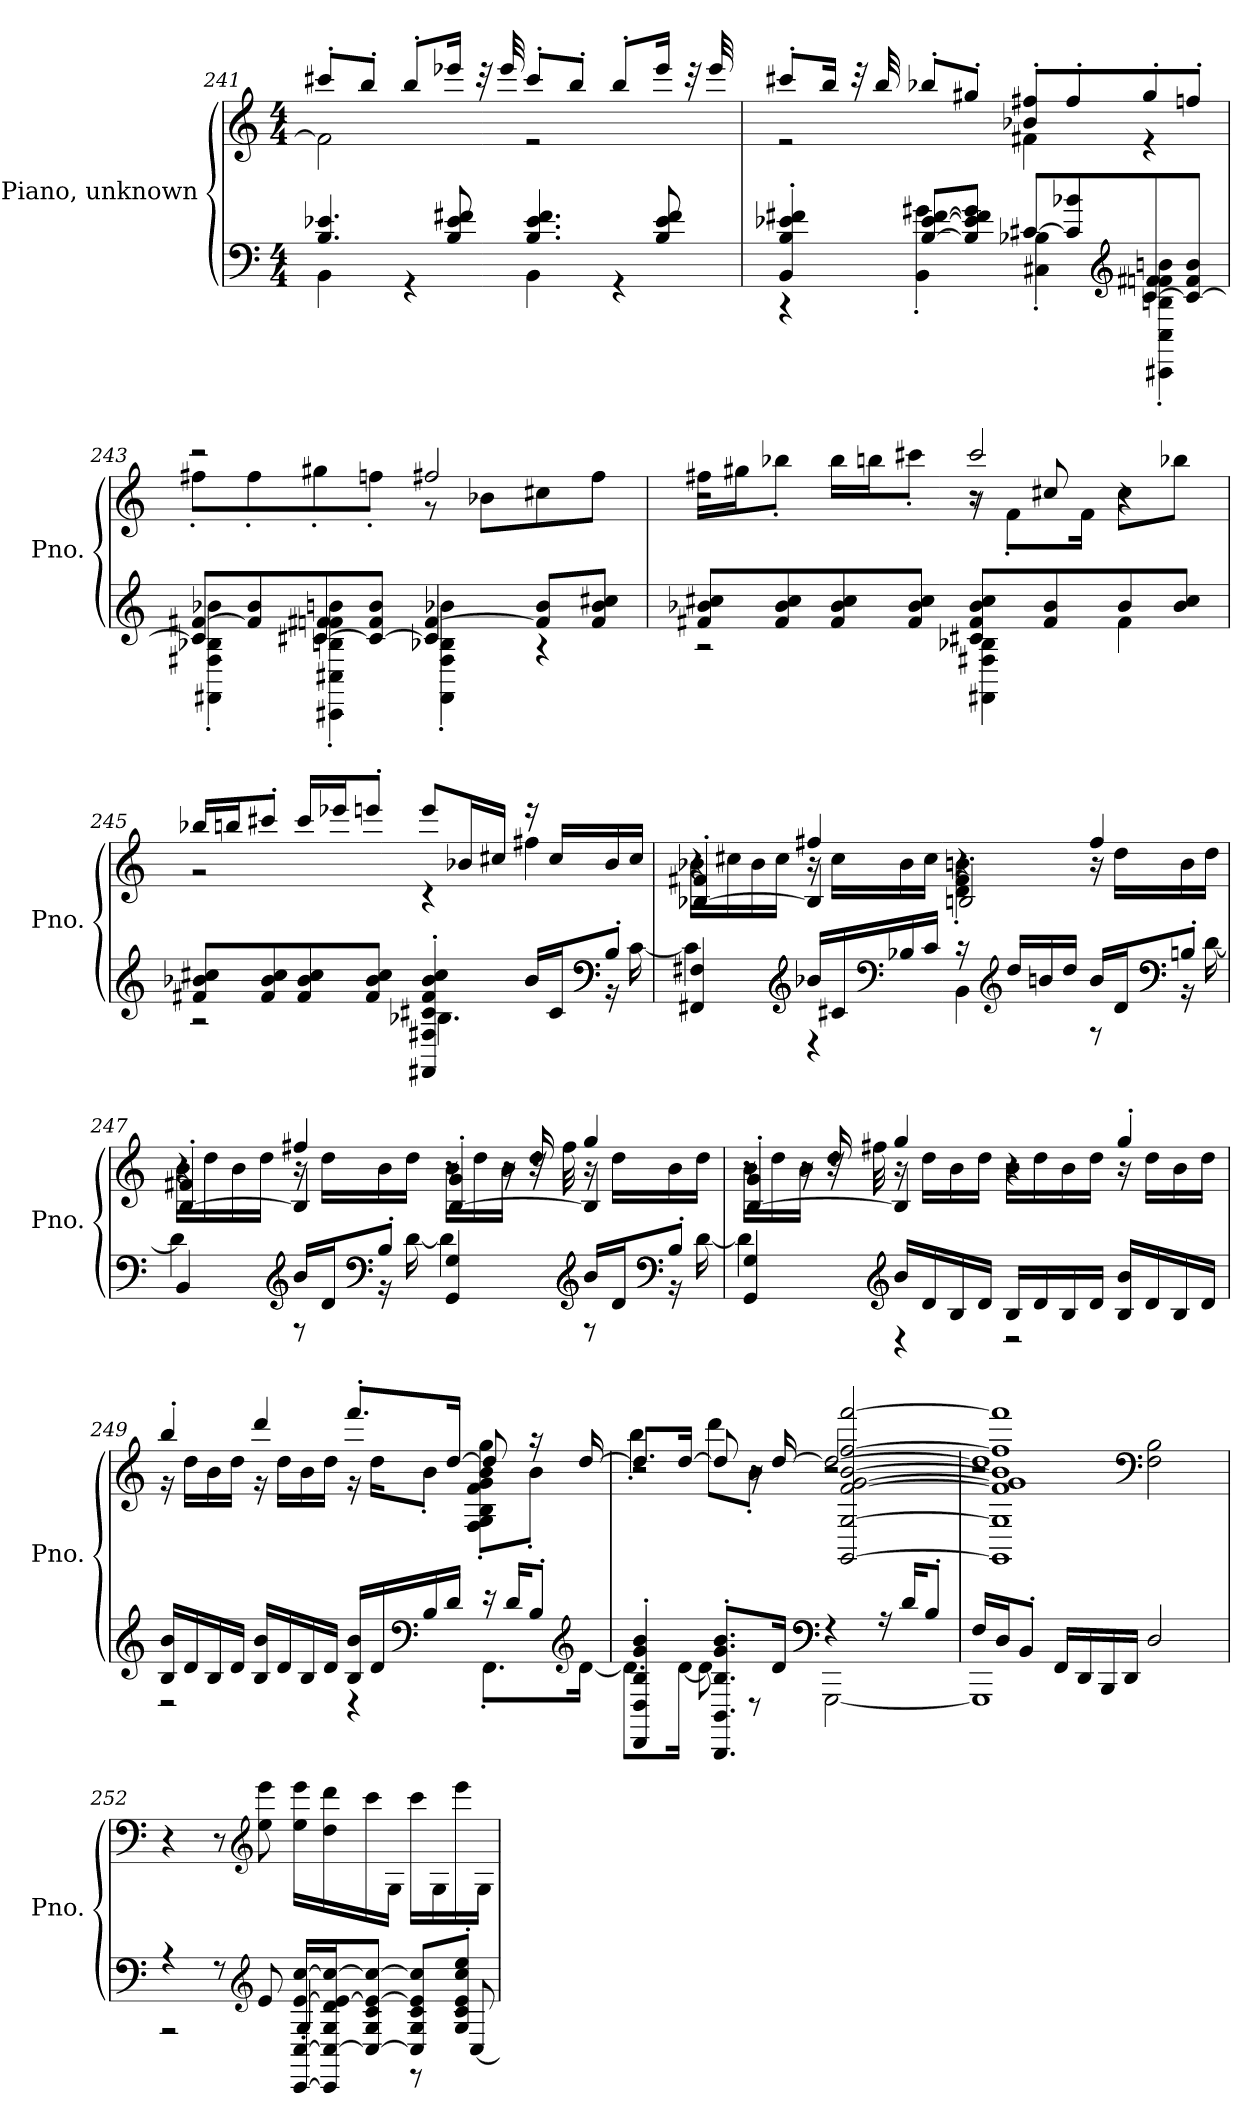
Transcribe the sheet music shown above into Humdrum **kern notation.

**kern	**kern
*part1	*part1
*staff2	*staff1
*I"Piano, unknown	*
*I'Pno.	*
!!LO:LB:g=z
*clefF4	*clefG2
*k[]	*k[]
*M4/4	*M4/4
=241	=241
*^	*^
4.B/ 4.e-X/	4BB\	8ccc#X'/L	2f#\]
.	.	8bb'/J	.
.	4r	8bb'/L	.
8B/ 8e-/ 8f#X/	.	16eee-X/Jk	.
.	.	32r	.
.	.	32eee-/	.
4.B/ 4.e-/ 4.f#/	4BB\	8ccc#'/L	2r
.	.	8bb'/J	.
.	4r	8bb'/L	.
8B/ 8e-/ 8f#/	.	16eee-/Jk	.
.	.	32r	.
.	.	32eee-/	.
=242	=242	=242	=242
4BB/' 4B/' 4e-X/' 4f#X/'	4r	8ccc#X'/L	2r
.	.	16bb/Jk	.
.	.	32r	.
.	.	32bb/	.
[8B/ [8e-/ [8f#/L	4BB\' 4g#X\'	8bb-X'/L	.
8B/] 8e-/] 8f#/] 8g#/J	.	8gg#X'/J	.
[8c#X/L	4C#X\' 4B-X\'	8b-X/' 8ff#X/'L	4f#X\
8c#/] 8b-X/	.	8ff#'/	.
*clefG2	*	*	*
[8c#/	4CC#X\' 4C#\' 4Bn\' 4fn\' 4f#X\' 4bn\'	8gg#'/	4r
8c#/_ 8f#/ 8b/J	.	8ffn'/J	.
!!LO:LB:g=z	!!
=243	=243	=243	=243
8c#/] [8f#X/L	4FF#X\' 4F#X\' 4B-X\' 4b-X\'	2r	8ff#X'\L
8f#/] 8b-/	.	.	8ff#'\
[8c#X/	4CC#X\' 4C#X\' 4Bn\' 4fn\' 4f#X\' 4bn\'	.	8gg#X'\
8c#/_ 8f#/ 8b/J	.	.	8ffn'\J
4c#/] [4f#/	4FF#\' 4F#\' 4B-X\' 4b-X\'	2ff#X/	8r
.	.	.	8b-X\L
8f#/] 8b-/L	4r	.	8cc#X\
8f#/ 8b-/ 8cc#X/J	.	.	8ff#\J
=244	=244	=244	=244
*	*	*	*^
8f#X/ 8b-X/ 8cc#X/L	2r	2r	16ff#X\LL	2r
.	.	.	16gg#X\J	.
8f#/ 8b-/ 8cc#/	.	.	8bb-X'\J	.
8f#/ 8b-/ 8cc#/	.	.	16bb-\LL	.
.	.	.	16bbn\J	.
8f#/ 8b-/ 8cc#/J	.	.	8ccc#X'\J	.
8c#X/ 8f#/ 8b-/ 8cc#/L	4FF#X\ 4F#X\ 4B-X\	2ccc#/	16r	8r
.	.	.	8f'\L	.
8f#/ 8b-/	.	.	.	8cc#X/
.	.	.	16f\Jk	.
8b-/	4f#\	.	8cc#\L	4r
8b-/ 8cc#/J	.	.	8bb-X\J	.
*	*	*	*v	*v
!!LO:LB:g=z
=245	=245	=245	=245
8f#X/ 8b-X/ 8cc#X/L	2r	16bb-X/LL	2r
.	.	16bbn/J	.
8f#/ 8b-/ 8cc#/	.	8ccc#X'/J	.
8f#/ 8b-/ 8cc#/	.	16ccc#/LL	.
.	.	16eee-X/J	.
8f#/ 8b-/ 8cc#/J	.	8eeen'/J	.
4FF#X/' 4F#X/' 4c#X/' 4f#/' 4b-/' 4cc#/'	4.B-X\	8eee/L	4r
.	.	16b-X/L	.
.	.	16cc#X/JJ	.
16b-/LL	.	16r	4ff#X\
16c#/J	.	16cc#/LL	.
*clefF4	*	*	*
8B-'/J	16r	16b-/	.
.	[16c#\	16cc#/JJ	.
!!LO:LB:g=z
=246	=246	=246	=246
*	*	*	*^
4FF#X/ 4F#X/	4c#\]	4r	16b-X\LL	[4B-X/' 4f#X/'
.	.	.	16cc#X\	.
.	.	.	16b-\	.
.	.	.	16cc#\JJ	.
*clefG2	*	*	*	*
16b-X/LL	4r	4ff#X/	16r	4B-/]
16c#X/	.	.	16cc#\LL	.
*clefF4	*	*	*	*
16B-X/	.	.	16b-\	.
16c#/JJ	.	.	16cc#\JJ	.
16r	4BB\	4r	4d\' 4f#\' 4bn\'	2Bn'/
*clefG2	*	*	*	*
16dd/LL	.	.	.	.
16bn/	.	.	.	.
16dd/JJ	.	.	.	.
16b/LL	8r	4ff#/	16r	.
16d/J	.	.	16dd\LL	.
*clefF4	*	*	*	*
8Bn'/J	16r	.	16b\	.
.	[16d\	.	16dd\JJ	.
!!LO:LB:g=z	!!	!!
=247	=247	=247	=247	=247
4BB/	4d\]	4r	16b\LL	[4B/' 4f#X/'
.	.	.	16dd\	.
.	.	.	16b\	.
.	.	.	16dd\JJ	.
*clefG2	*	*	*	*
16b/LL	8r	4ff#X/	16r	4B/]
16d/J	.	.	16dd\LL	.
*clefF4	*	*	*	*
8B'/J	16r	.	16b\	.
.	[16d\	.	16dd\JJ	.
4GG/ 4G/	4d\]	8r	16b\LL	[4B/' 4g/'
.	.	.	16dd\	.
.	.	16r	16b\JJ	.
.	.	16dd/	32r	.
.	.	.	32ff#\	.
*clefG2	*	*	*	*
16b/LL	8r	4gg/	16r	4B/]
16d/J	.	.	16dd\LL	.
*clefF4	*	*	*	*
8B'/J	16r	.	16b\	.
.	[16d\	.	16dd\JJ	.
=248	=248	=248	=248	=248
4GG/ 4G/	4d\]	8r	16b\LL	[4B/' 4g/'
.	.	.	16dd\	.
.	.	16r	16b\JJ	.
.	.	16dd/	32r	.
.	.	.	32ff#X\	.
*clefG2	*	*	*	*
16b/LL	4r	4gg/	16r	4B/]
16d/	.	.	16dd\LL	.
16B/	.	.	16b\	.
16d/JJ	.	.	16dd\JJ	.
16B/LL	2r	4r	16b\LL	2r
16d/	.	.	16dd\	.
16B/	.	.	16b\	.
16d/JJ	.	.	16dd\JJ	.
16B/ 16b/LL	.	4gg'/	16r	.
16d/	.	.	16dd\LL	.
16B/	.	.	16b\	.
16d/JJ	.	.	16dd\JJ	.
*	*	*	*v	*v
!!LO:PB:g=z
=249	=249	=249	=249
16B/ 16b/LL	2r	4bb'/	16r
16d/	.	.	16dd\LL
16B/	.	.	16b\
16d/JJ	.	.	16dd\JJ
16B/ 16b/LL	.	4ddd/	16r
16d/	.	.	16dd\LL
16B/	.	.	16b\
16d/JJ	.	.	16dd\JJ
16B/ 16b/LL	4r	8.fff'/L	16r
16d/	.	.	16dd\KL
*clefF4	*	*	*
16B/	.	.	8b'\J
16d/JJ	.	[16dd/Jk	.
16r	8.FF'\L	8dd/]	8F\' 8G\' 8B\' 8f\' 8g\' 8b\' 8gg\'L
16d/KL	.	.	.
8B'/J	.	16r	8b'\J
*clefG2	*	*	*
.	[16d\Jk	[16dd/	.
=250	=250	=250	=250
*	*	*	*^
4DD/' 4D/' 4B/' 4g/' 4b/'	8.d\L]	8.dd/L]	4bb'\	2r
.	[16d\Jk	[16dd/Jk	.	.
8.BBB/' 8.BB/' 8.B/' 8.g/' 8.b/'L	8d\]	8dd/]	8ddd\L	.
.	8r	16r	8b'\J	.
16d/Jk	.	[16dd/	.	.
*clefF4	*	*	*	*
4r	[2GGG\	2dd/_	2r	[2GG/ [2G/ [2f/ [2g/ [2b/ [2ff/ [2fff/
16r	.	.	.	.
16d/KL	.	.	.	.
8B'/J	.	.	.	.
=251	=251	=251	=251	=251
16F/LL	1GGG]	1dd]	2r	1GG] 1G] 1f] 1g] 1b] 1ff] 1fff]
16D/J	.	.	.	.
8BB'/J	.	.	.	.
16FF/LL	.	.	.	.
16DD/	.	.	.	.
16BBB/	.	.	.	.
16DD/JJ	.	.	.	.
*	*	*clefF4	*	*
2D/	.	.	2F\ 2B\	.
*	*	*v	*v	*v
!!LO:LB:g=z
=252	=252	=252
4r	2r	4r
8r	.	8r
*clefG2	*	*clefG2
8e/	.	8ee\ 8eee\
[16CC/ [16C/ [16e/ [16cc/LL	4G'/	16ee\ 16eee\LL
16CC/] 16C/_ 16G/ 16d/ 16e/_ 16cc/_J	.	16dd\ 16ddd\
8C/_ 8G/ 8c/ 8e/_ 8cc/_J	.	16ccc\
.	.	16G\JJ
8C/] 8G/ 8c/ 8e/] 8cc/]L	8r	16ccc\LL
.	.	16G\
8G/' 8c/' 8e/' 8cc/' 8ee/'J	[8C/	16eee\
.	.	16G\JJ
*v	*v	*
=	=
*-	*-
